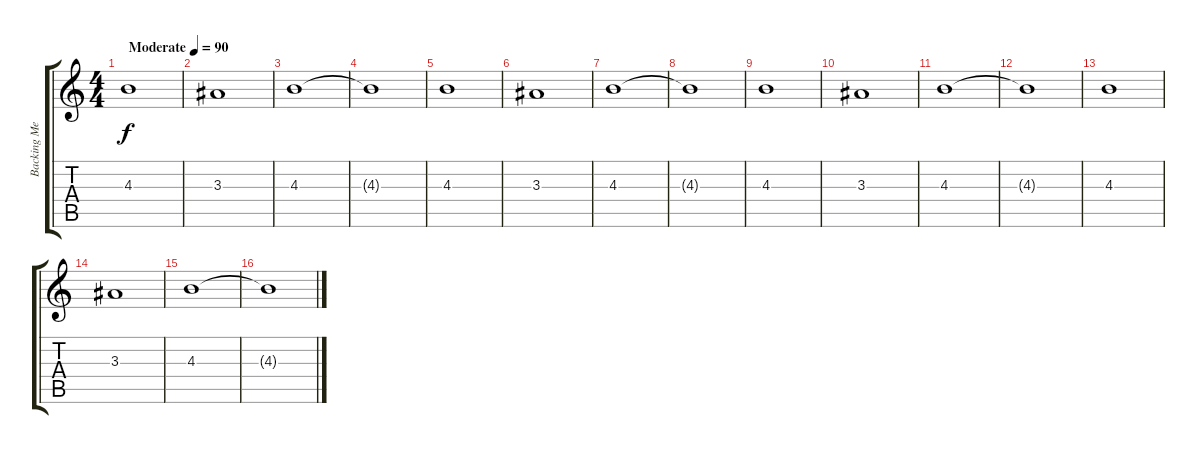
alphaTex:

\track ("Backing Melody" "Backing Me") {instrument contrabass}
\staff {score tabs}
\tuning (E4 B3 G3 D3 A2 E2) {hide}
\ts (4 4)
\tempo (90 "Moderate")
\clef g2
\ks c
4.3.1{dy f instrument contrabass} |
3.3.1 |
4.3.1 |
4.3{t}.1 |
4.3.1 |
3.3.1 |
4.3.1 |
4.3{t}.1 |
4.3.1 |
3.3.1 |
4.3.1 |
4.3{t}.1 |
4.3.1 |
3.3.1 |
4.3.1 |
4.3{t}.1
